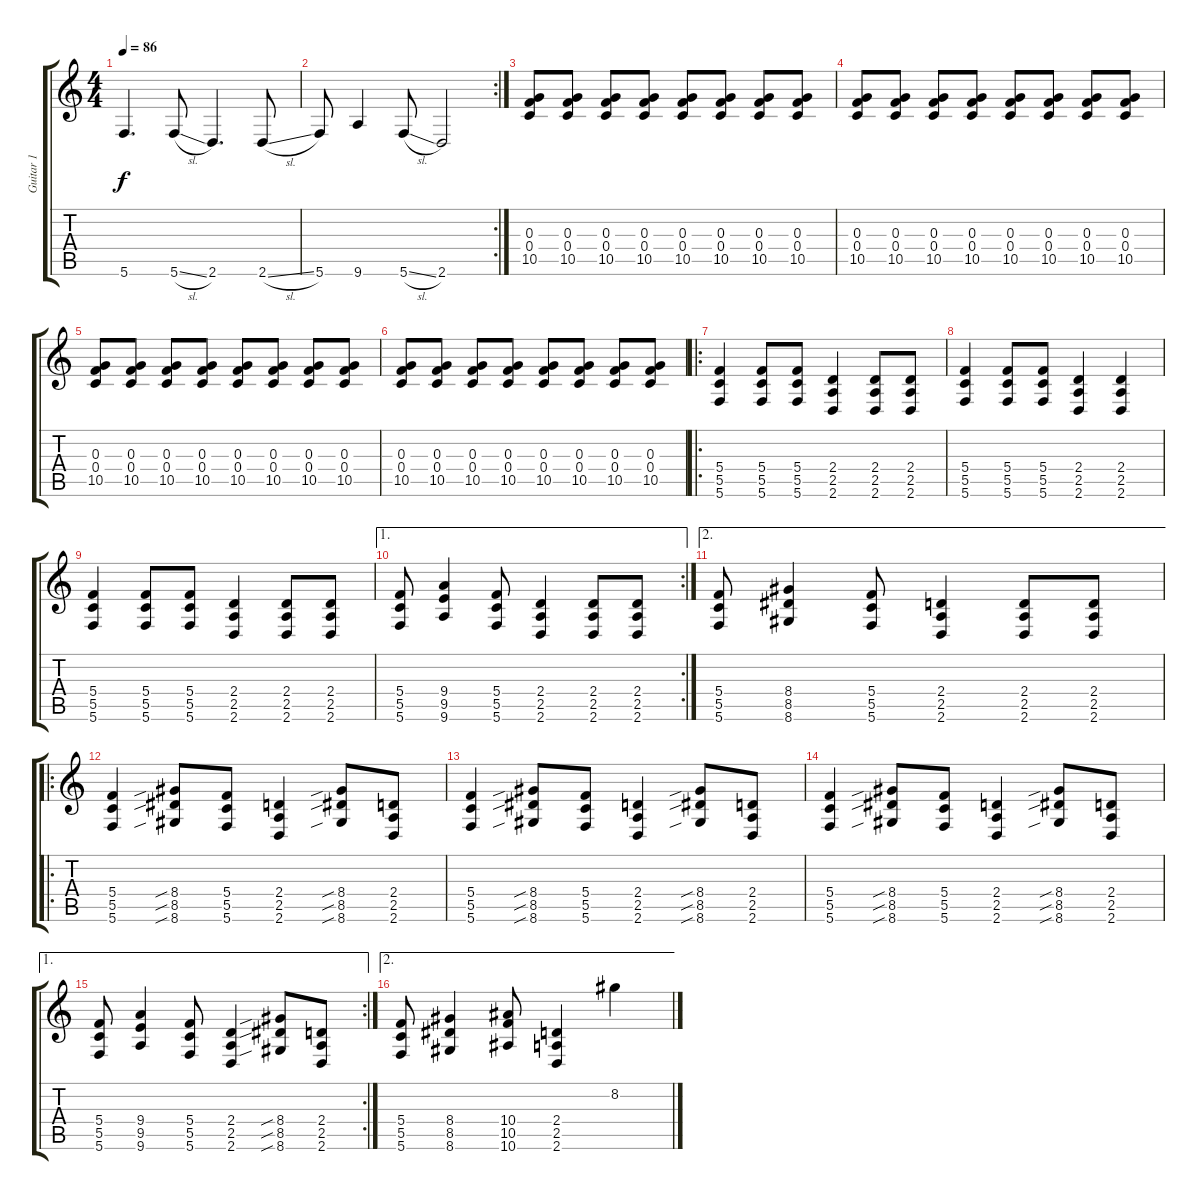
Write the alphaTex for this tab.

\track ("Guitar 1" "Guitar 1") {instrument electricguitarjazz}
\staff {score tabs}
\tuning (E4 C4 G3 C3 G2 C2) {hide}
\ts (4 4)
\tempo 86
\clef g2
\ks c
5.6.4{d dy f} 5.6{sl}.8 2.6.4{d} 2.6{sl}.8 |
\rc 2
5.6.8 9.6.4 5.6{sl}.8 2.6.2 |
(0.3 0.4 10.5).8 (0.3 0.4 10.5).8 (0.3 0.4 10.5).8 (0.3 0.4 10.5).8 (0.3 0.4 10.5).8 (0.3 0.4 10.5).8 (0.3 0.4 10.5).8 (0.3 0.4 10.5).8 |
(0.3 0.4 10.5).8 (0.3 0.4 10.5).8 (0.3 0.4 10.5).8 (0.3 0.4 10.5).8 (0.3 0.4 10.5).8 (0.3 0.4 10.5).8 (0.3 0.4 10.5).8 (0.3 0.4 10.5).8 |
(0.3 0.4 10.5).8 (0.3 0.4 10.5).8 (0.3 0.4 10.5).8 (0.3 0.4 10.5).8 (0.3 0.4 10.5).8 (0.3 0.4 10.5).8 (0.3 0.4 10.5).8 (0.3 0.4 10.5).8 |
(0.3 0.4 10.5).8 (0.3 0.4 10.5).8 (0.3 0.4 10.5).8 (0.3 0.4 10.5).8 (0.3 0.4 10.5).8 (0.3 0.4 10.5).8 (0.3 0.4 10.5).8 (0.3 0.4 10.5).8 |
\ro
(5.4 5.5 5.6).4{instrument overdrivenguitar} (5.4 5.5 5.6).8 (5.4 5.5 5.6).8 (2.4 2.5 2.6).4 (2.4 2.5 2.6).8 (2.4 2.5 2.6).8 |
(5.4 5.5 5.6).4 (5.4 5.5 5.6).8 (5.4 5.5 5.6).8 (2.4 2.5 2.6).4 (2.4 2.5 2.6).4 |
(5.4 5.5 5.6).4 (5.4 5.5 5.6).8 (5.4 5.5 5.6).8 (2.4 2.5 2.6).4 (2.4 2.5 2.6).8 (2.4 2.5 2.6).8 |
\ae 1
\rc 2
(5.4 5.5 5.6).8 (9.4 9.5 9.6).4 (5.4 5.5 5.6).8 (2.4 2.5 2.6).4 (2.4 2.5 2.6).8 (2.4 2.5 2.6).8 |
\ae 2
(5.4 5.5 5.6).8 (8.4 8.5 8.6).4 (5.4 5.5 5.6).8 (2.4 2.5 2.6).4 (2.4 2.5 2.6).8 (2.4 2.5 2.6).8 |
\ro
(5.4 5.5 5.6).4 (8.4{sib} 8.5{sib} 8.6{sib}).8 (5.4 5.5 5.6).8 (2.4 2.5 2.6).4 (8.4{sib} 8.5{sib} 8.6{sib}).8 (2.4 2.5 2.6).8 |
(5.4 5.5 5.6).4 (8.4{sib} 8.5{sib} 8.6{sib}).8 (5.4 5.5 5.6).8 (2.4 2.5 2.6).4 (8.4{sib} 8.5{sib} 8.6{sib}).8 (2.4 2.5 2.6).8 |
(5.4 5.5 5.6).4 (8.4{sib} 8.5{sib} 8.6{sib}).8 (5.4 5.5 5.6).8 (2.4 2.5 2.6).4 (8.4{sib} 8.5{sib} 8.6{sib}).8 (2.4 2.5 2.6).8 |
\ae 1
\rc 2
(5.4 5.5 5.6).8 (9.4 9.5 9.6).4 (5.4 5.5 5.6).8 (2.4 2.5 2.6).4 (8.4{sib} 8.5{sib} 8.6{sib}).8 (2.4 2.5 2.6).8 |
\ae 2
(5.4 5.5 5.6).8 (8.4 8.5 8.6).4 (10.4 10.5 10.6).8 (2.4 2.5 2.6).4 8.2.4
